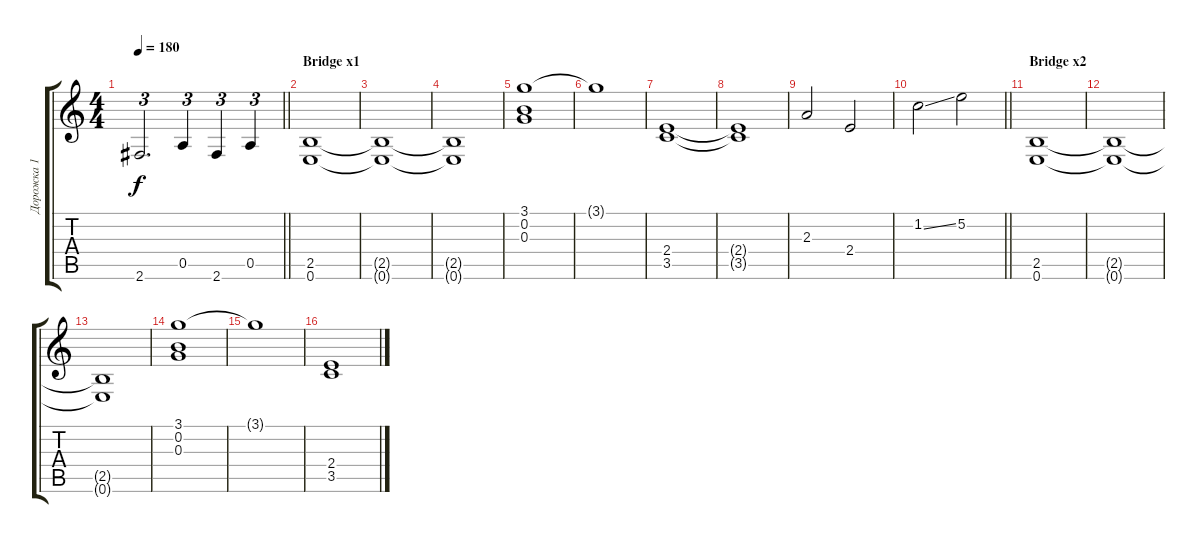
\track ("Дорожка 1" "Дорожка 1") {instrument distortionguitar}
\staff {score tabs}
\tuning (E4 B3 G3 D3 A2 E2) {hide}
\ts (4 4)
\tempo 180
\clef g2
\barLineRight lightlight
\ks c
2.6.2{d tu (3 2) dy f} 0.5.4{tu (3 2)} 2.6.4{tu (3 2)} 0.5.4{tu (3 2)} |
\section ("" "Bridge x1")
(2.5 0.6).1 |
(2.5{t} 0.6{t}).1 |
(2.5{t} 0.6{t}).1 |
(3.1 0.2 0.3).1 |
3.1{t}.1 |
(2.4 3.5).1 |
(2.4{t} 3.5{t}).1 |
2.3.2 2.4.2 |
\barLineRight lightlight
1.2{ss}.2 5.2.2 |
\section ("" "Bridge x2")
(2.5 0.6).1 |
(2.5{t} 0.6{t}).1 |
(2.5{t} 0.6{t}).1 |
(3.1 0.2 0.3).1 |
3.1{t}.1 |
(2.4 3.5).1
